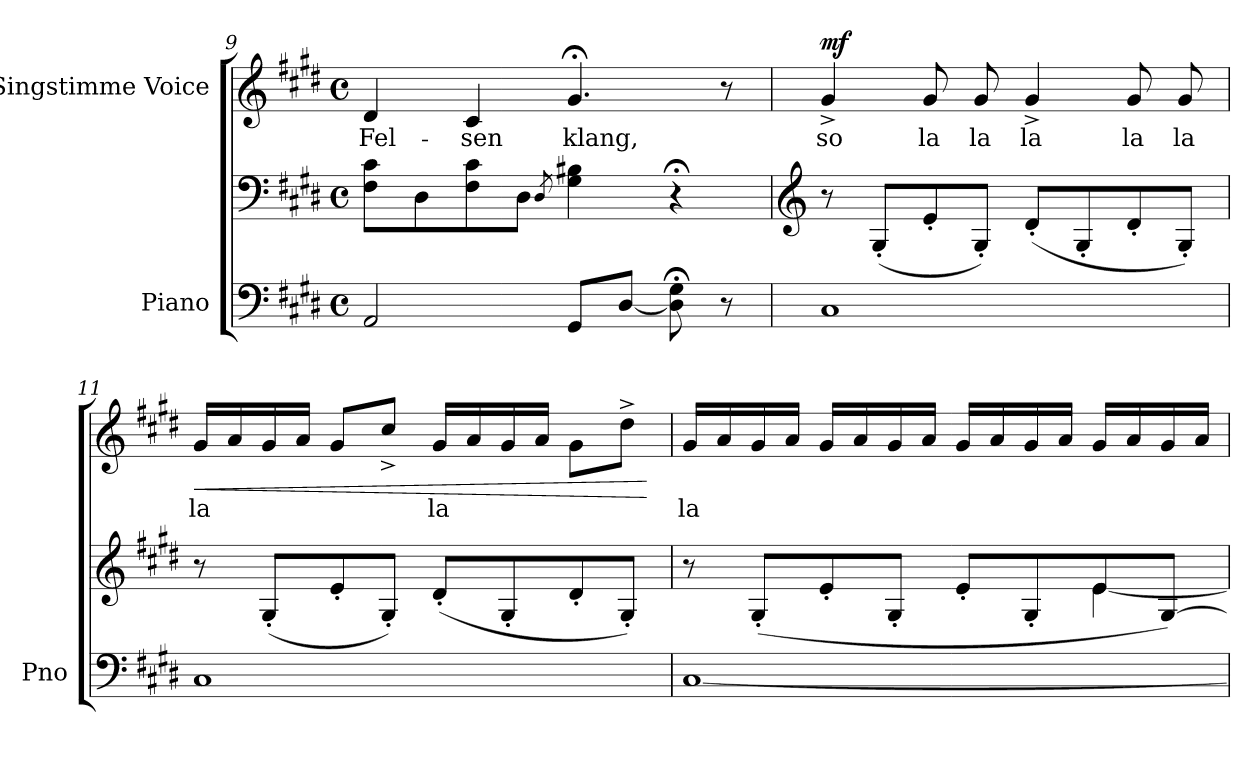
**kern	**kern	**kern	**text	**dynam
*part2	*part2	*part1	*part1	*part1
*staff3	*staff2	*staff1	*staff1	*staff1
*I"Piano	*	*I"Singstimme Voice	*	*
*I'Pno	*	*	*	*
*clefF4	*clefF4	*clefG2	*	*
*k[f#c#g#d#]	*k[f#c#g#d#]	*k[f#c#g#d#]	*	*
*M4/4	*M4/4	*M4/4	*	*
*met(c)	*met(c)	*met(c)	*	*
*MM115	*MM115	*MM115	*	*
=9	=9	=9	=9	=9
!	!	!	!LO:LY:b	!
2AA/	8F#\ 8c#\L	4d#/	Fel-	.
.	8D#\	.	.	.
!	!	!	!LO:LY:b	!
.	8F#\ 8c#\	4c#/	-sen	.
.	8D#\J	.	.	.
*	*	*MM110	*	*
.	8qD#/	.	.	.
!	!	!	!LO:LY:b	!
8GG#/L	4G#\ 4B#X\	4.g#;</	klang,	.
[8D#/J	.	.	.	.
8D#\];< 8G#\;<	4r;<	.	.	.
8r	.	8r	.	.
!!LO:PB:g=z
=10	=10	=10	=10	=10
*	*clefG2	*	*	*
*	*	*MM120	*	*
!	!	!	!LO:LY:b	!LO:DY:a
1C#	8r	4g#^/	so	mf
.	(<8G#'/L	.	.	.
!	!	!	!LO:LY:b	!
.	8e'/	8g#/	la	.
!	!	!	!LO:LY:b	!
.	8G#'/J)	8g#/	la	.
!	!	!	!LO:LY:b	!
.	(<8d#'/L	4g#^/	la	.
.	8G#'/	.	.	.
!	!	!	!LO:LY:b	!
.	8d#'/	8g#/	la	.
!	!	!	!LO:LY:b	!
.	8G#'/J)	8g#/	la	.
=11	=11	=11	=11	=11
!	!	!	!LO:LY:b	!LO:HP:b
1C#	8r	16g#/LL	la	<
.	.	16a/	.	.
.	(<8G#'/L	16g#/	.	.
.	.	16a/JJ	.	.
.	8e'/	8g#/L	.	.
.	8G#'/J)	8cc#^/J	.	.
!	!	!	!LO:LY:b	!
.	(<8d#'/L	16g#/LL	la	.
.	.	16a/	.	.
.	8G#'/	16g#/	.	.
.	.	16a/JJ	.	.
.	8d#'/	8g#\L	.	.
.	8G#'/J)	8dd#^\J	.	.
.	.	.	.	[
=12	=12	=12	=12	=12
*	*^	*	*	*
!	!	!	!	!LO:LY:b	!
[1C#	8r	2.ryy	16g#/LL	la	.
.	.	.	16a/	.	.
.	(<8G#'/L	.	16g#/	.	.
.	.	.	16a/JJ	.	.
.	8e'/	.	16g#/LL	.	.
.	.	.	16a/	.	.
.	8G#'/J	.	16g#/	.	.
.	.	.	16a/JJ	.	.
.	8e'/L	.	16g#/LL	.	.
.	.	.	16a/	.	.
.	8G#'/	.	16g#/	.	.
.	.	.	16a/JJ	.	.
.	8e/	[4e\	16g#/LL	.	.
.	.	.	16a/	.	.
.	[8G#/J)	.	16g#/	.	.
.	.	.	16a/JJ	.	.
*	*v	*v	*	*	*
=	=	=	=	=
*-	*-	*-	*-	*-
